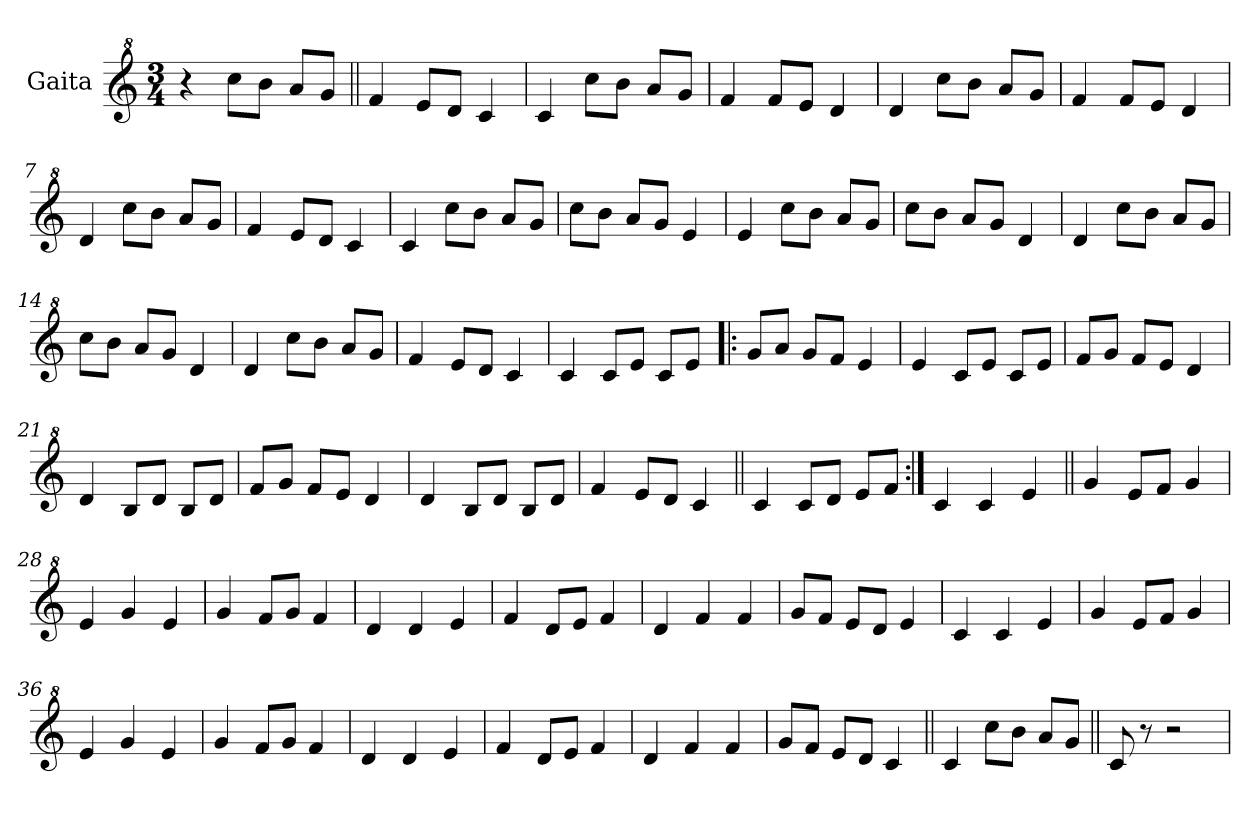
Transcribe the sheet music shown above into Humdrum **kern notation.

**kern
*part1
*staff1
*I"Gaita
*clefG^2
*k[]
*M3/4
*MM220
=1
4r
8ccc\L
8bb\J
8aa/L
8gg/J
=2||
4ff/
8ee/L
8dd/J
4cc/
=3
4cc/
8ccc\L
8bb\J
8aa/L
8gg/J
=4
4ff/
8ff/L
8ee/J
4dd/
=5
4dd/
8ccc\L
8bb\J
8aa/L
8gg/J
=6
4ff/
8ff/L
8ee/J
4dd/
=7
4dd/
8ccc\L
8bb\J
8aa/L
8gg/J
=8
4ff/
8ee/L
8dd/J
4cc/
=9
4cc/
8ccc\L
8bb\J
8aa/L
8gg/J
!!LO:LB:g=z
=10
8ccc\L
8bb\J
8aa/L
8gg/J
4ee/
=11
4ee/
8ccc\L
8bb\J
8aa/L
8gg/J
=12
8ccc\L
8bb\J
8aa/L
8gg/J
4dd/
=13
4dd/
8ccc\L
8bb\J
8aa/L
8gg/J
=14
8ccc\L
8bb\J
8aa/L
8gg/J
4dd/
=15
4dd/
8ccc\L
8bb\J
8aa/L
8gg/J
=16
4ff/
8ee/L
8dd/J
4cc/
=17
4cc/
8cc/L
8ee/J
8cc/L
8ee/J
!!LO:LB:g=z
=18!|:
8gg/L
8aa/J
8gg/L
8ff/J
4ee/
=19
4ee/
8cc/L
8ee/J
8cc/L
8ee/J
=20
8ff/L
8gg/J
8ff/L
8ee/J
4dd/
=21
4dd/
8b/L
8dd/J
8b/L
8dd/J
=22
8ff/L
8gg/J
8ff/L
8ee/J
4dd/
=23
4dd/
8b/L
8dd/J
8b/L
8dd/J
=24
4ff/
8ee/L
8dd/J
4cc/
=25||
4cc/
8cc/L
8dd/J
8ee/L
8ff/J
!!LO:LB:g=z
=26:|!
4cc/
4cc/
4ee/
=27||
4gg/
8ee/L
8ff/J
4gg/
=28
4ee/
4gg/
4ee/
=29
4gg/
8ff/L
8gg/J
4ff/
=30
4dd/
4dd/
4ee/
=31
4ff/
8dd/L
8ee/J
4ff/
=32
4dd/
4ff/
4ff/
=33
8gg/L
8ff/J
8ee/L
8dd/J
4ee/
=34
4cc/
4cc/
4ee/
=35
4gg/
8ee/L
8ff/J
4gg/
=36
4ee/
4gg/
4ee/
!!LO:LB:g=z
=37
4gg/
8ff/L
8gg/J
4ff/
=38
4dd/
4dd/
4ee/
=39
4ff/
8dd/L
8ee/J
4ff/
=40
4dd/
4ff/
4ff/
=41
8gg/L
8ff/J
8ee/L
8dd/J
4cc/
=42||
4cc/
8ccc\L
8bb\J
8aa/L
8gg/J
=43||
8cc/
8r
2r
=
*-
